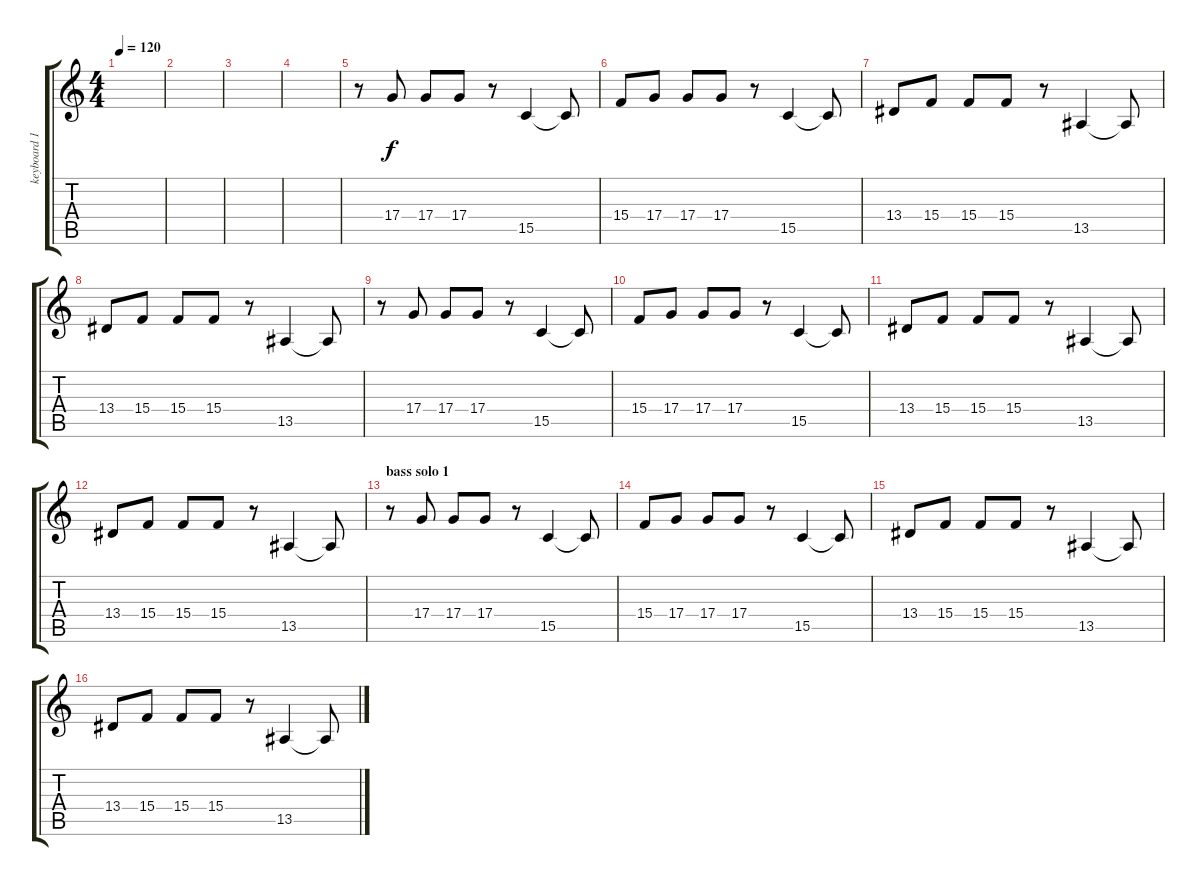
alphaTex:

\track ("keyboard 1" "keyboard 1") {instrument pad7halo}
\staff {score tabs}
\tuning (E4 B3 G3 D3 A2 E2) {hide}
\ts (4 4)
\tempo 120
\clef g2
\ks c
|
|
|
|
r.8 17.4.8 17.4.8 17.4.8 r.8 15.5.4 15.5{t}.8 |
15.4.8 17.4.8 17.4.8 17.4.8 r.8 15.5.4 15.5{t}.8 |
13.4.8 15.4.8 15.4.8 15.4.8 r.8 13.5.4 13.5{t}.8 |
13.4.8 15.4.8 15.4.8 15.4.8 r.8 13.5.4 13.5{t}.8 |
r.8 17.4.8 17.4.8 17.4.8 r.8 15.5.4 15.5{t}.8 |
15.4.8 17.4.8 17.4.8 17.4.8 r.8 15.5.4 15.5{t}.8 |
13.4.8 15.4.8 15.4.8 15.4.8 r.8 13.5.4 13.5{t}.8 |
13.4.8 15.4.8 15.4.8 15.4.8 r.8 13.5.4 13.5{t}.8 |
\section ("" "bass solo 1")
r.8 17.4.8 17.4.8 17.4.8 r.8 15.5.4 15.5{t}.8 |
15.4.8 17.4.8 17.4.8 17.4.8 r.8 15.5.4 15.5{t}.8 |
13.4.8 15.4.8 15.4.8 15.4.8 r.8 13.5.4 13.5{t}.8 |
13.4.8 15.4.8 15.4.8 15.4.8 r.8 13.5.4 13.5{t}.8
